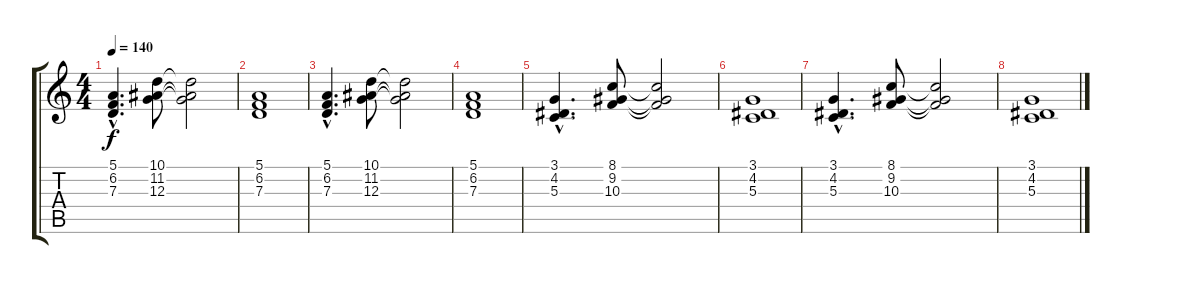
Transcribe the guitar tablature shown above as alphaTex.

\track "" {instrument voiceoohs}
\staff {score tabs}
\tuning (E4 B3 G3 D3 A2 E2) {hide}
\ts (4 4)
\tempo 140
\clef g2
\ks c
(5.1{hac} 6.2{hac} 7.3{hac}).4{d dy f} (10.1 11.2 12.3).8 (10.1{t} 11.2{t} 12.3{t}).2 |
(5.1 6.2 7.3).1 |
(5.1{hac} 6.2{hac} 7.3{hac}).4{d} (10.1 11.2 12.3).8 (10.1{t} 11.2{t} 12.3{t}).2 |
(5.1 6.2 7.3).1 |
(3.1{hac} 4.2{hac} 5.3{hac}).4{d} (8.1 9.2 10.3).8 (8.1{t} 9.2{t} 10.3{t}).2 |
(3.1 4.2 5.3).1 |
(3.1{hac} 4.2{hac} 5.3{hac}).4{d} (8.1 9.2 10.3).8 (8.1{t} 9.2{t} 10.3{t}).2 |
(3.1 4.2 5.3).1
